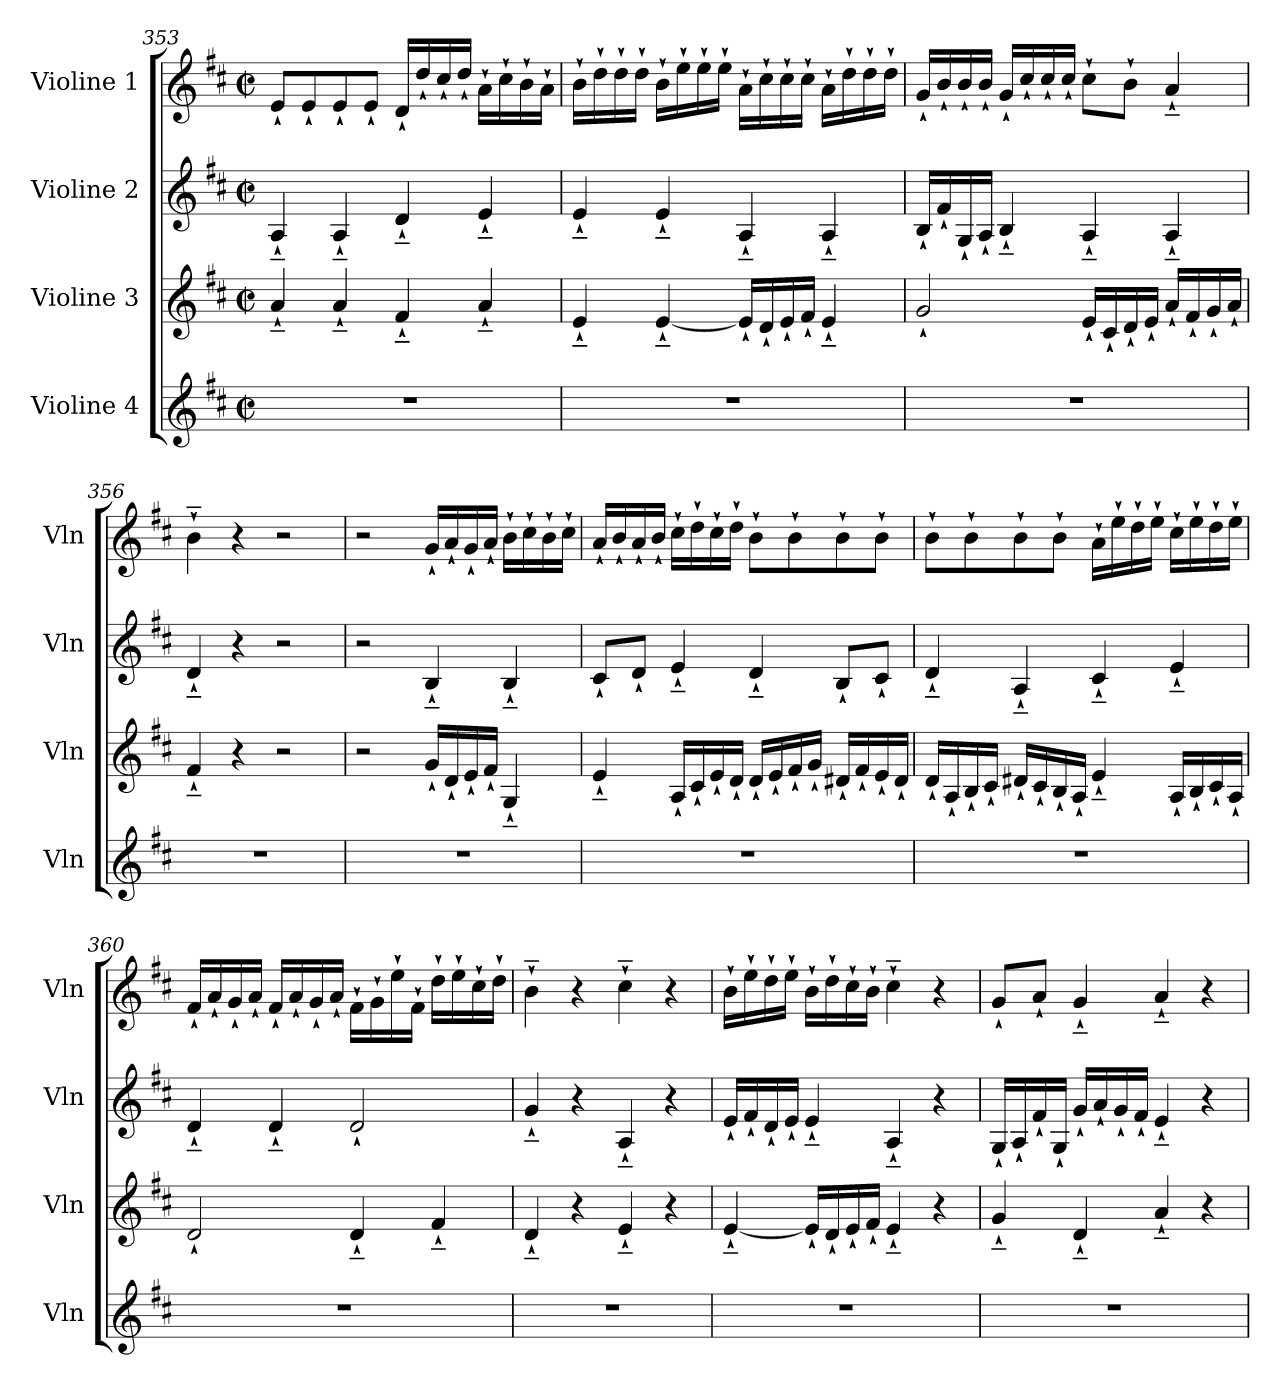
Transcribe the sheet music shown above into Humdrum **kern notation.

**kern	**kern	**kern	**kern
*part4	*part3	*part2	*part1
*staff4	*staff3	*staff2	*staff1
*I"Violine 4	*I"Violine 3	*I"Violine 2	*I"Violine 1
*I'Vln	*I'Vln	*I'Vln	*I'Vln
!!LO:PB:g=z
*clefG2	*clefG2	*clefG2	*clefG2
*k[f#c#]	*k[f#c#]	*k[f#c#]	*k[f#c#]
*D:	*D:	*D:	*D:
*M2/2	*M2/2	*M2/2	*M2/2
*met(c|)	*met(c|)	*met(c|)	*met(c|)
=353	=353	=353	=353
1r	4a~`/	4A~`/	8e`/L
.	.	.	8e`/
.	4a~`/	4A~`/	8e`/
.	.	.	8e`/J
.	4f#~`/	4d~`/	16d`/LL
.	.	.	16dd`/
.	.	.	16cc#`/
.	.	.	16dd`/JJ
.	4a~`/	4e~`/	16a`\LL
.	.	.	16cc#`\
.	.	.	16b`\
.	.	.	16a`\JJ
=354	=354	=354	=354
1r	4e~`/	4e~`/	16b`\LL
.	.	.	16dd`\
.	.	.	16dd`\
.	.	.	16dd`\JJ
.	[4e~`/	4e~`/	16b`\LL
.	.	.	16ee`\
.	.	.	16ee`\
.	.	.	16ee`\JJ
.	16e`/LL]	4A~`/	16a`\LL
.	16d`/	.	16cc#`\
.	16e`/	.	16cc#`\
.	16f#`/JJ	.	16cc#`\JJ
.	4e~`/	4A~`/	16a`\LL
.	.	.	16dd`\
.	.	.	16dd`\
.	.	.	16dd`\JJ
=355	=355	=355	=355
1r	2g`/	16B`/LL	16g`/LL
.	.	16f#`/	16b`/
.	.	16G`/	16b`/
.	.	16A`/JJ	16b`/JJ
.	.	4B~`/	16g`/LL
.	.	.	16cc#`/
.	.	.	16cc#`/
.	.	.	16cc#`/JJ
.	16e`/LL	4A~`/	8cc#`\L
.	16c#`/	.	.
.	16d`/	.	8b`\J
.	16e`/JJ	.	.
.	16a`/LL	4A~`/	4a~`/
.	16f#`/	.	.
.	16g`/	.	.
.	16a`/JJ	.	.
=356	=356	=356	=356
1r	4f#~`/	4d~`/	4b~`\
.	4r	4r	4r
.	2r	2r	2r
!!LO:LB:g=z
=357	=357	=357	=357
1r	2r	2r	2r
.	16g`/LL	4B~`/	16g`/LL
.	16d`/	.	16a`/
.	16e`/	.	16g`/
.	16f#`/JJ	.	16a`/JJ
.	4G~`/	4B~`/	16b`\LL
.	.	.	16cc#`\
.	.	.	16b`\
.	.	.	16cc#`\JJ
=358	=358	=358	=358
1r	4e~`/	8c#`/L	16a`/LL
.	.	.	16b`/
.	.	8d`/J	16a`/
.	.	.	16b`/JJ
.	16A`/LL	4e~`/	16cc#`\LL
.	16c#`/	.	16dd`\
.	16e`/	.	16cc#`\
.	16d`/JJ	.	16dd`\JJ
.	16d`/LL	4d~`/	8b`\L
.	16e`/	.	.
.	16f#`/	.	8b`\
.	16g`/JJ	.	.
.	16d#X`/LL	8B`/L	8b`\
.	16f#`/	.	.
.	16e`/	8c#`/J	8b`\J
.	16d#`/JJ	.	.
=359	=359	=359	=359
1r	16d`/LL	4d~`/	8b`\L
.	16A`/	.	.
.	16B`/	.	8b`\
.	16c#`/JJ	.	.
.	16d#X`/LL	4A~`/	8b`\
.	16c#`/	.	.
.	16B`/	.	8b`\J
.	16A`/JJ	.	.
.	4e~`/	4c#~`/	16a`\LL
.	.	.	16ee`\
.	.	.	16dd`\
.	.	.	16ee`\JJ
.	16A`/LL	4e~`/	16cc#`\LL
.	16B`/	.	16ee`\
.	16c#`/	.	16dd`\
.	16A`/JJ	.	16ee`\JJ
!!LO:LB:g=z
=360	=360	=360	=360
1r	2d`/	4d~`/	16f#`/LL
.	.	.	16a`/
.	.	.	16g`/
.	.	.	16a`/JJ
.	.	4d~`/	16f#`/LL
.	.	.	16a`/
.	.	.	16g`/
.	.	.	16a`/JJ
.	4d~`/	2d`/	16f#`\LL
.	.	.	16g`\
.	.	.	16ee`\
.	.	.	16f#`\JJ
.	4f#~`/	.	16dd`\LL
.	.	.	16ee`\
.	.	.	16cc#`\
.	.	.	16dd`\JJ
=361	=361	=361	=361
1r	4d~`/	4g~`/	4b~`\
.	4r	4r	4r
.	4e~`/	4A~`/	4cc#~`\
.	4r	4r	4r
=362	=362	=362	=362
1r	[4e~`/	16e`/LL	16b`\LL
.	.	16f#`/	16ee`\
.	.	16d`/	16dd`\
.	.	16e`/JJ	16ee`\JJ
.	16e`/LL]	4e~`/	16b`\LL
.	16d`/	.	16dd`\
.	16e`/	.	16cc#`\
.	16f#`/JJ	.	16b`\JJ
.	4e~`/	4A~`/	4cc#~`\
.	4r	4r	4r
=363	=363	=363	=363
1r	4g~`/	16G`/LL	8g`/L
.	.	16A`/	.
.	.	16f#`/	8a`/J
.	.	16G`/JJ	.
.	4d~`/	16g`/LL	4g~`/
.	.	16a`/	.
.	.	16g`/	.
.	.	16f#`/JJ	.
.	4a~`/	4e~`/	4a~`/
.	4r	4r	4r
=	=	=	=
*-	*-	*-	*-
